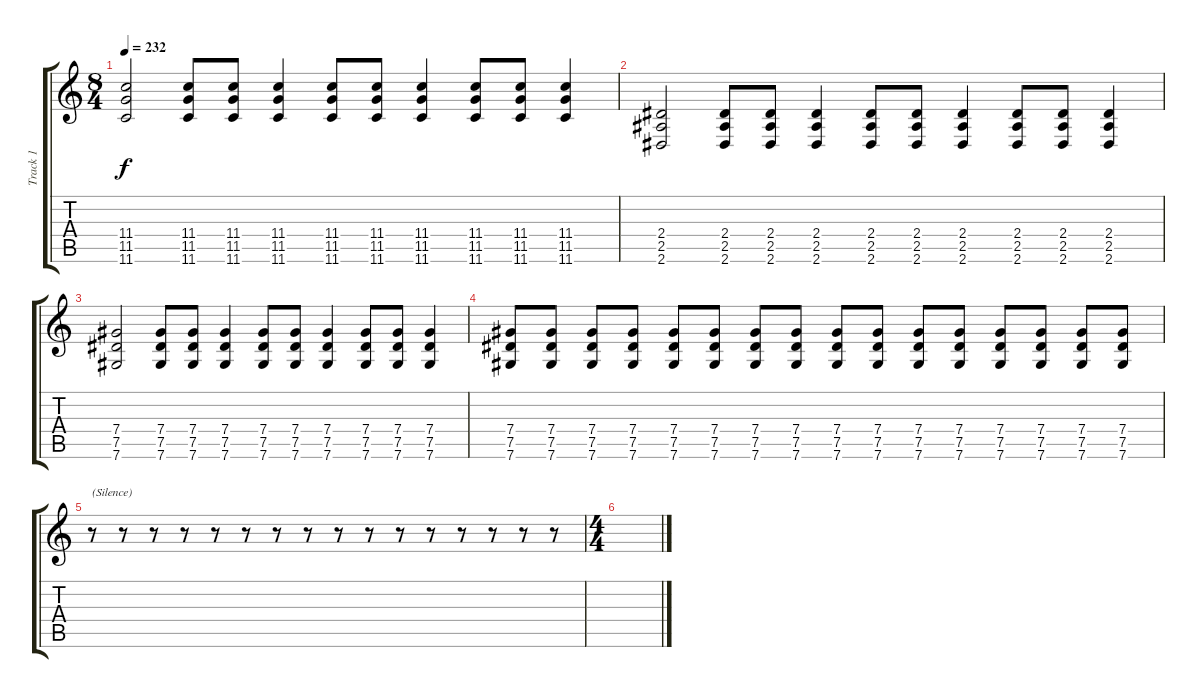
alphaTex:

\track ("Track 1" "Track 1") {instrument distortionguitar}
\staff {score tabs}
\tuning (Eb4 Bb3 Gb3 Db3 Ab2 Db2) {hide}
\ts (8 4)
\tempo 232
\clef g2
\ks c
(11.4 11.5 11.6).2{dy f} (11.4 11.5 11.6).8 (11.4 11.5 11.6).8 (11.4 11.5 11.6).4 (11.4 11.5 11.6).8 (11.4 11.5 11.6).8 (11.4 11.5 11.6).4 (11.4 11.5 11.6).8 (11.4 11.5 11.6).8 (11.4 11.5 11.6).4 |
(2.4 2.5 2.6).2 (2.4 2.5 2.6).8 (2.4 2.5 2.6).8 (2.4 2.5 2.6).4 (2.4 2.5 2.6).8 (2.4 2.5 2.6).8 (2.4 2.5 2.6).4 (2.4 2.5 2.6).8 (2.4 2.5 2.6).8 (2.4 2.5 2.6).4 |
(7.4 7.5 7.6).2 (7.4 7.5 7.6).8 (7.4 7.5 7.6).8 (7.4 7.5 7.6).4 (7.4 7.5 7.6).8 (7.4 7.5 7.6).8 (7.4 7.5 7.6).4 (7.4 7.5 7.6).8 (7.4 7.5 7.6).8 (7.4 7.5 7.6).4 |
(7.4 7.5 7.6).8{volume 12} (7.4 7.5 7.6).8 (7.4 7.5 7.6).8 (7.4 7.5 7.6).8 (7.4 7.5 7.6).8 (7.4 7.5 7.6).8 (7.4 7.5 7.6).8 (7.4 7.5 7.6).8 (7.4 7.5 7.6).8 (7.4 7.5 7.6).8 (7.4 7.5 7.6).8 (7.4 7.5 7.6).8 (7.4 7.5 7.6).8 (7.4 7.5 7.6).8 (7.4 7.5 7.6).8 (7.4 7.5 7.6).8 |
r.8{txt "(Silence)"} r.8 r.8 r.8 r.8 r.8 r.8 r.8 r.8 r.8 r.8 r.8 r.8 r.8 r.8 r.8 |
\ts (4 4)
